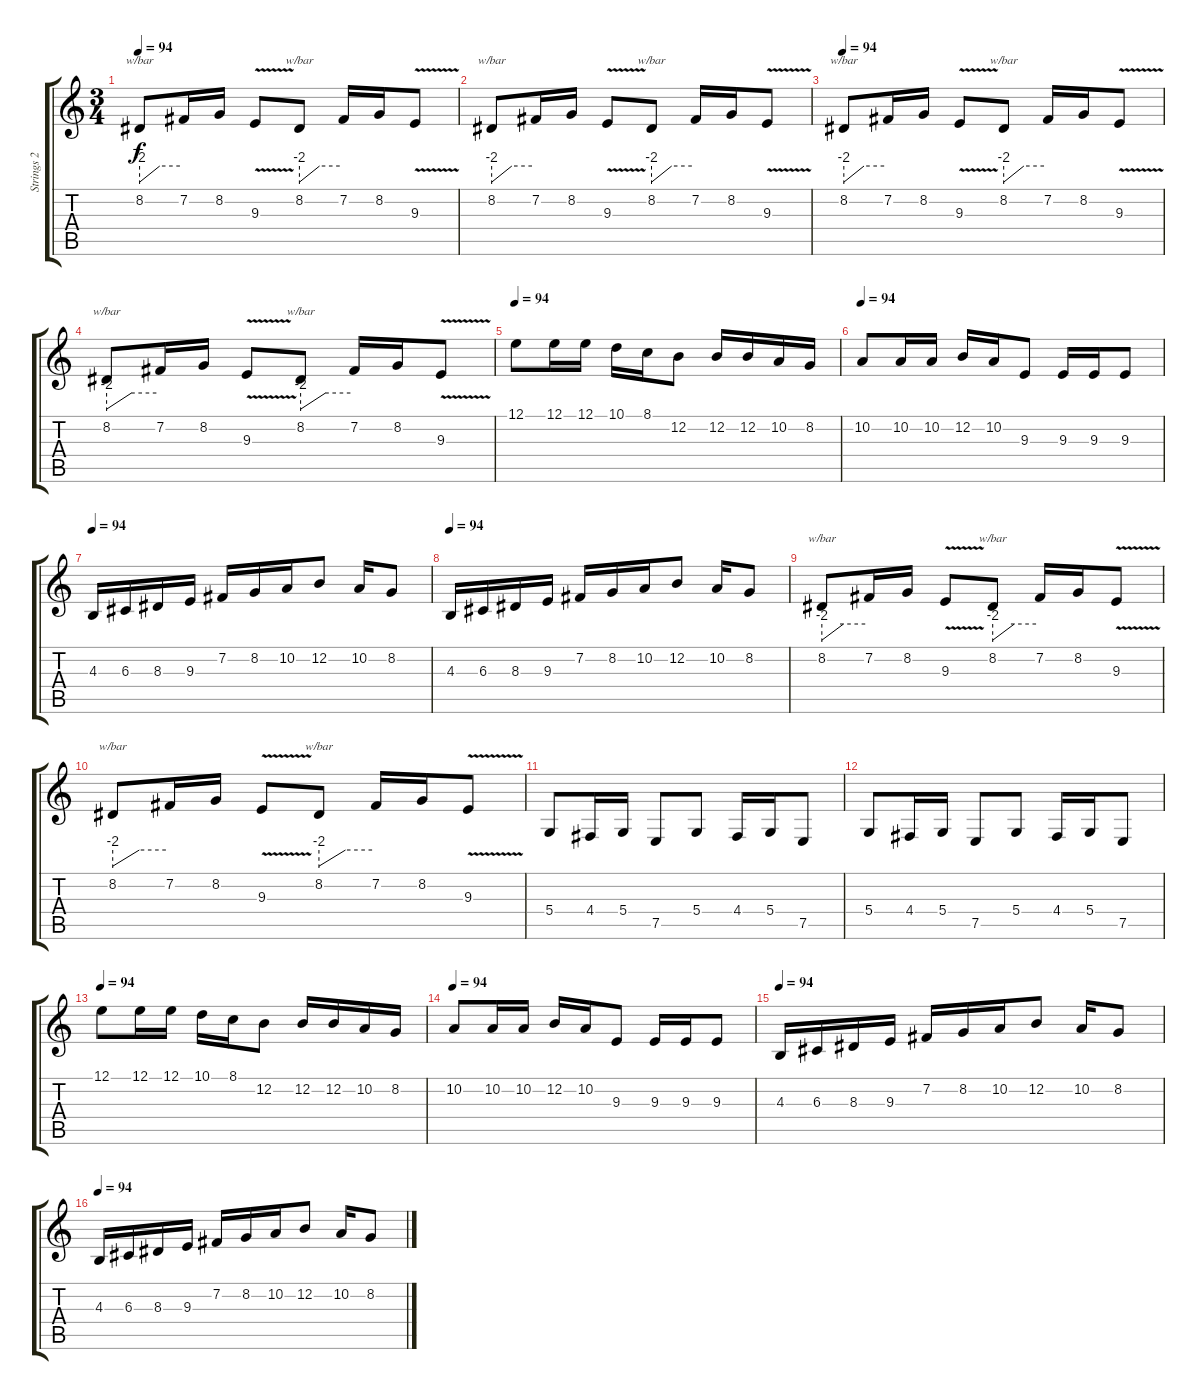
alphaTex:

\track ("Strings 2" "Strings 2") {instrument stringensemble1}
\staff {score tabs}
\tuning (E4 B3 G3 D3 A2 E2) {hide}
\ts (3 4)
\tempo 94
\clef g2
\ks c
8.2.8{tbe (custom default 0 -8 30 0 60 0) dy f volume 16} 7.2.16 8.2.16 9.3{v}.8 8.2.8{tbe (custom default 0 -8 30 0 60 0)} 7.2.16 8.2.16 9.3{v}.8 |
8.2.8{tbe (custom default 0 -8 30 0 60 0)} 7.2.16 8.2.16 9.3{v}.8 8.2.8{tbe (custom default 0 -8 30 0 60 0)} 7.2.16 8.2.16 9.3{v}.8 |
\tempo 94
8.2.8{tbe (custom default 0 -8 30 0 60 0) volume 16} 7.2.16 8.2.16 9.3{v}.8 8.2.8{tbe (custom default 0 -8 30 0 60 0)} 7.2.16 8.2.16 9.3{v}.8 |
8.2.8{tbe (custom default 0 -8 30 0 60 0)} 7.2.16 8.2.16 9.3{v}.8 8.2.8{tbe (custom default 0 -8 30 0 60 0)} 7.2.16 8.2.16 9.3{v}.8 |
\tempo 94
12.1.8 12.1.16 12.1.16 10.1.16 8.1.16 12.2.8 12.2.16 12.2.16 10.2.16 8.2.16 |
\tempo 94
10.2.8 10.2.16 10.2.16 12.2.16 10.2.16 9.3.8 9.3.16 9.3.16 9.3.8 |
\tempo 94
4.3.16 6.3.16 8.3.16 9.3.16 7.2.16 8.2.16 10.2.16 12.2.8 10.2.16 8.2.8 |
\tempo 94
4.3.16 6.3.16 8.3.16 9.3.16 7.2.16 8.2.16 10.2.16 12.2.8 10.2.16 8.2.8 |
8.2.8{tbe (custom default 0 -8 30 0 60 0) volume 16} 7.2.16 8.2.16 9.3{v}.8 8.2.8{tbe (custom default 0 -8 30 0 60 0)} 7.2.16 8.2.16 9.3{v}.8 |
8.2.8{tbe (custom default 0 -8 30 0 60 0) volume 16} 7.2.16 8.2.16 9.3{v}.8 8.2.8{tbe (custom default 0 -8 30 0 60 0)} 7.2.16 8.2.16 9.3{v}.8 |
5.4.8 4.4.16 5.4.16 7.5.8 5.4.8 4.4.16 5.4.16 7.5.8 |
5.4.8 4.4.16 5.4.16 7.5.8 5.4.8 4.4.16 5.4.16 7.5.8 |
\tempo 94
12.1.8 12.1.16 12.1.16 10.1.16 8.1.16 12.2.8 12.2.16 12.2.16 10.2.16 8.2.16 |
\tempo 94
10.2.8 10.2.16 10.2.16 12.2.16 10.2.16 9.3.8 9.3.16 9.3.16 9.3.8 |
\tempo 94
4.3.16 6.3.16 8.3.16 9.3.16 7.2.16 8.2.16 10.2.16 12.2.8 10.2.16 8.2.8 |
\tempo 94
4.3.16 6.3.16 8.3.16 9.3.16 7.2.16 8.2.16 10.2.16 12.2.8 10.2.16 8.2.8
